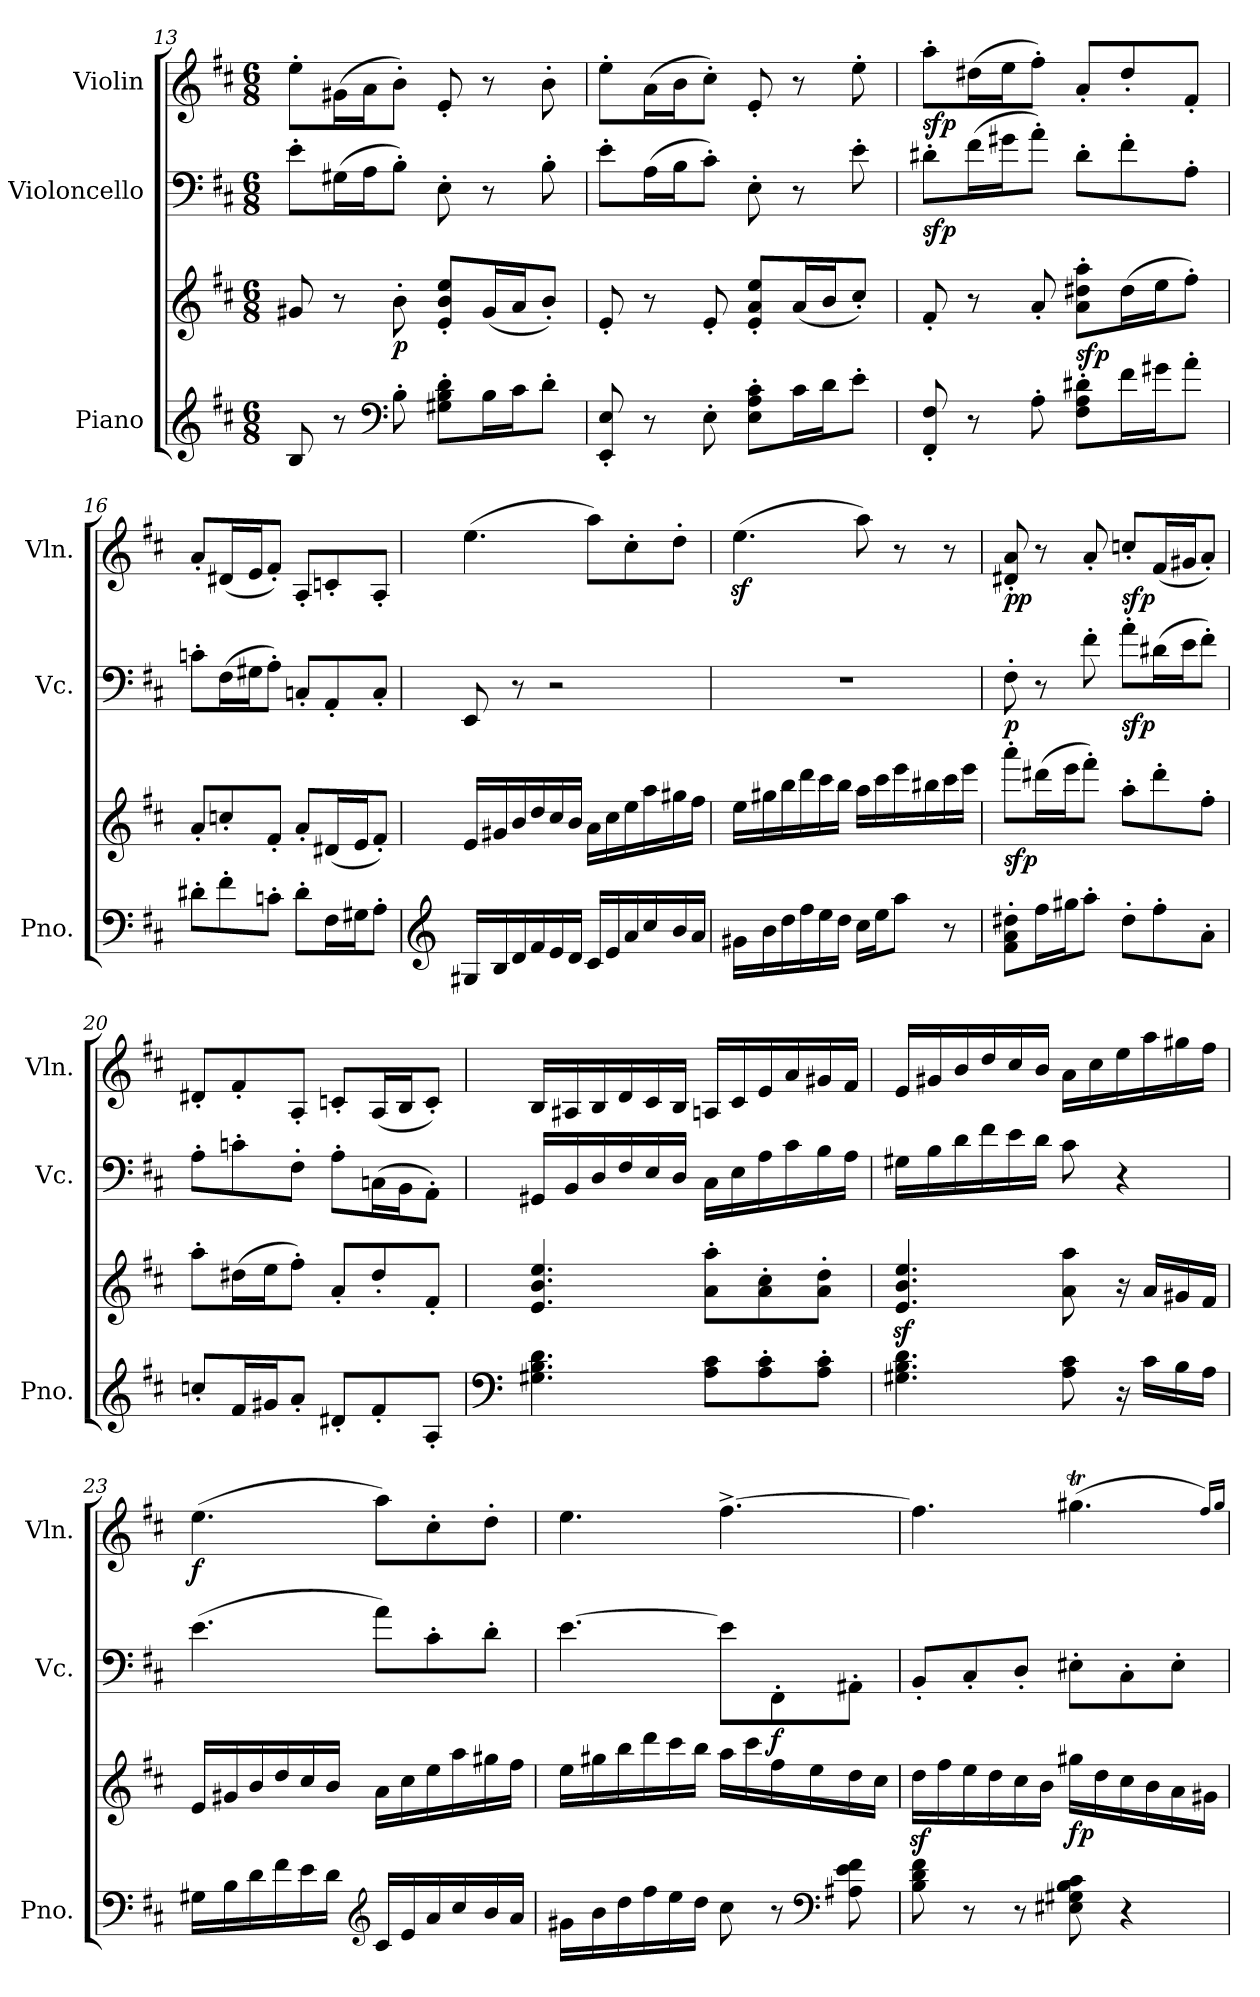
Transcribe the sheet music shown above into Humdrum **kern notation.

**kern	**kern	**dynam	**kern	**dynam	**kern	**dynam
*part3	*part3	*part3	*part2	*part2	*part1	*part1
*staff4	*staff3	*staff3/4	*staff2	*staff2	*staff1	*staff1
*I"Piano	*	*	*I"Violoncello	*	*I"Violin	*
*I'Pno.	*	*	*I'Vc.	*	*I'Vln.	*
!!LO:LB:g=z
*clefG2	*clefG2	*	*clefF4	*	*clefG2	*
*k[f#c#]	*k[f#c#]	*	*k[f#c#]	*	*k[f#c#]	*
*M6/8	*M6/8	*	*M6/8	*	*M6/8	*
=13	=13	=13	=13	=13	=13	=13
8B/	8g#X/	.	8e'\L	.	8ee'\L	.
8r	8r	.	(>16G#X\L	.	(>16g#X\L	.
.	.	.	16A\J	.	16a\J	.
*clefF4	*	*	*	*	*	*
!	!	!LO:DY:b	!	!	!	!
8B'\	8b'\	p	8B'\J)	.	8b'\J)	.
8G#X\' 8B\' 8d\'L	8e/' 8b/' 8ee/'L	.	8E'\	.	8e'/	.
16B\L	(<16g#/L	.	8r	.	8r	.
16c#\J	16a/J	.	.	.	.	.
8d'\J	8b'/J)	.	8B'\	.	8b'\	.
=14	=14	=14	=14	=14	=14	=14
8EE/' 8E/'	8e'/	.	8e'\L	.	8ee'\L	.
8r	8r	.	(>16A\L	.	(>16a\L	.
.	.	.	16B\J	.	16b\J	.
8E'\	8e'/	.	8c#'\J)	.	8cc#'\J)	.
8E\' 8A\' 8c#\'L	8e/' 8a/' 8ee/'L	.	8E'\	.	8e'/	.
16c#\L	(<16a/L	.	8r	.	8r	.
16d\J	16b/J	.	.	.	.	.
8e'\J	8cc#'/J)	.	8e'\	.	8ee'\	.
!!LO:LB:g=z
=15	=15	=15	=15	=15	=15	=15
!	!	!	!	!LO:DY:b	!	!LO:DY:b
8FF#/' 8F#/'	8f#'/	.	8d#X'\L	sfp	8aa'\L	sfp
8r	8r	.	(>16f#\L	.	(>16dd#X\L	.
.	.	.	16g#X\J	.	16ee\J	.
8A'\	8a'/	.	8a'\J)	.	8ff#'\J)	.
!	!	!LO:DY:b	!	!	!	!
8F#\' 8A\' 8d#X\'L	8a\' 8dd#X\' 8aa\'L	sfp	8d#'\L	.	8a'/L	.
16f#\L	(>16dd#\L	.	8f#'\	.	8dd#'/	.
16g#X\J	16ee\J	.	.	.	.	.
8a'\J	8ff#'\J)	.	8A'\J	.	8f#'/J	.
=16	=16	=16	=16	=16	=16	=16
8d#X'\L	8a'/L	.	8cn'\L	.	8a'/L	.
8f#'\	8ccn'/	.	(>16F#\L	.	(<16d#X/L	.
.	.	.	16G#X\J	.	16e/J	.
8cn'\J	8f#'/J	.	8A'\J)	.	8f#'/J)	.
8d#'\L	8a'/L	.	8Cn'/L	.	8A'/L	.
16F#\L	(<16d#X/L	.	8AA'/	.	8cn'/	.
16G#X\J	16e/J	.	.	.	.	.
8A'\J	8f#'/J)	.	8C'/J	.	8A'/J	.
!!LO:PB:g=z
=17	=17	=17	=17	=17	=17	=17
*clefG2	*	*	*	*	*	*
!	!	!LO:DY:b	!	!	!	!
!	!	!LO:DY:n=1:b	!	!	!	!LO:DY:b
!	!	!	!	!	!	!LO:DY:n=1:b
16G#X/LL	16e/LL	f mp	8EE/	.	(>4.ee\	mp f
16B/	16g#X/	.	.	.	.	.
16d/	16b/	.	8r	.	.	.
16f#/	16dd/	.	.	.	.	.
16e/	16cc#/	.	2r	.	.	.
16d/JJ	16b/JJ	.	.	.	.	.
16c#/LL	16a\LL	.	.	.	8aa\L)	.
16e/	16cc#\	.	.	.	.	.
16a/	16ee\	.	.	.	8cc#'\	.
16cc#/	16aa\	.	.	.	.	.
16b/	16gg#X\	.	.	.	8dd'\J	.
16a/JJ	16ff#\JJ	.	.	.	.	.
=18	=18	=18	=18	=18	=18	=18
16g#X\LL	16ee\LL	.	2.r	.	(>4.eez<\	.
16b\	16gg#X\	.	.	.	.	.
16dd\	16bb\	.	.	.	.	.
16ff#\	16ddd\	.	.	.	.	.
16ee\	16ccc#\	.	.	.	.	.
16dd\JJ	16bb\JJ	.	.	.	.	.
16cc#\LL	16aa\LL	.	.	.	8aa\)	.
16ee\J	16ccc#\	.	.	.	.	.
8aa\J	16eee\	.	.	.	8r	.
.	16bb#X\	.	.	.	.	.
8r	16ccc#\	.	.	.	8r	.
.	16eee\JJ	.	.	.	.	.
!!LO:LB:g=z
=19	=19	=19	=19	=19	=19	=19
!	!	!LO:DY:b	!	!LO:DY:b	!	!LO:DY:b
!	!	!	!	!	!	!LO:DY:n=1:b
8f#\' 8a\' 8dd#X\'L	8aaa'\L	sfp	8F#'\	p	8d#X/' 8a/'	p p
16ff#\L	(>16ddd#X\L	.	8r	.	8r	.
16gg#X\J	16eee\J	.	.	.	.	.
8aa'\J	8fff#'\J)	.	8f#'\	.	8a'/	.
!	!	!	!	!LO:DY:b	!	!LO:DY:n=2:b
8dd#'\L	8aa'\L	.	8a'\L	sfp	8ccn'/L	sfp
8ff#'\	8ddd#'\	.	(>16d#X\L	.	(<16f#/L	.
.	.	.	16e\J	.	16g#X/J	.
8a'\J	8ff#'\J	.	8f#'\J)	.	8a'/J)	.
=20	=20	=20	=20	=20	=20	=20
8ccn'/L	8aa'\L	.	8A'\L	.	8d#X'/L	.
16f#/L	(>16dd#X\L	.	8cn'\	.	8f#'/	.
16g#X/J	16ee\J	.	.	.	.	.
8a'/J	8ff#'\J)	.	8F#'\J	.	8A'/J	.
8d#X'/L	8a'/L	.	8A'\L	.	8cn'/L	.
8f#'/	8dd#'/	.	(>16Cn\L	.	(<16A/L	.
.	.	.	16BB\J	.	16B/J	.
8A'/J	8f#'/J	.	8AA'\J)	.	8c'/J)	.
!!LO:LB:g=z
=21	=21	=21	=21	=21	=21	=21
*clefF4	*	*	*	*	*	*
!	!	!LO:DY:b	!	!	!	!
!	!	!LO:DY:n=1:b	!	!	!	!LO:DY:b
!	!	!	!	!	!	!LO:DY:n=1:b
4.G#X\ 4.B\ 4.d\	4.e/ 4.b/ 4.ee/	f mf	16GG#X/LL	.	16B/LL	mp f
.	.	.	16BB/	.	16A#X/	.
.	.	.	16D/	.	16B/	.
.	.	.	16F#/	.	16d/	.
.	.	.	16E/	.	16c#/	.
.	.	.	16D/JJ	.	16B/JJ	.
8A\ 8c#\L	8a\' 8aa\'L	.	16C#\LL	.	16An/LL	.
.	.	.	16E\	.	16c#/	.
8A\' 8c#\'	8a\' 8cc#\'	.	16A\	.	16e/	.
.	.	.	16c#\	.	16a/	.
8A\' 8c#\'J	8a\' 8dd\'J	.	16B\	.	16g#X/	.
.	.	.	16A\JJ	.	16f#/JJ	.
=22	=22	=22	=22	=22	=22	=22
4.G#X\ 4.B\ 4.d\	4.e/z< 4.b/z< 4.ee/z<	.	16G#X\LL	.	16e/LL	.
.	.	.	16B\	.	16g#X/	.
.	.	.	16d\	.	16b/	.
.	.	.	16f#\	.	16dd/	.
.	.	.	16e\	.	16cc#/	.
.	.	.	16d\JJ	.	16b/JJ	.
8A\ 8c#\	8a\ 8aa\	.	8c#\	.	16a\LL	.
.	.	.	.	.	16cc#\	.
16r	16r	.	4r	.	16ee\	.
16c#\LL	16a/LL	.	.	.	16aa\	.
16B\	16g#X/	.	.	.	16gg#X\	.
16A\JJ	16f#/JJ	.	.	.	16ff#\JJ	.
!!LO:PB:g=z
=23	=23	=23	=23	=23	=23	=23
!	!	!	!	!LO:DY:b	!	!
!	!	!	!	!LO:DY:n=1:b	!	!LO:DY:b
16G#X\LL	16e/LL	.	(>4.e\	mp f	(>4.ee\	f
16B\	16g#X/	.	.	.	.	.
16d\	16b/	.	.	.	.	.
16f#\	16dd/	.	.	.	.	.
16e\	16cc#/	.	.	.	.	.
16d\JJ	16b/JJ	.	.	.	.	.
*clefG2	*	*	*	*	*	*
16c#/LL	16a\LL	.	8a\L)	.	8aa\L)	.
16e/	16cc#\	.	.	.	.	.
16a/	16ee\	.	8c#'\	.	8cc#'\	.
16cc#/	16aa\	.	.	.	.	.
16b/	16gg#X\	.	8d'\J	.	8dd'\J	.
16a/JJ	16ff#\JJ	.	.	.	.	.
=24	=24	=24	=24	=24	=24	=24
16g#X\LL	16ee\LL	.	[4.e\	.	4.ee\	.
16b\	16gg#X\	.	.	.	.	.
16dd\	16bb\	.	.	.	.	.
16ff#\	16ddd\	.	.	.	.	.
16ee\	16ccc#\	.	.	.	.	.
16dd\JJ	16bb\JJ	.	.	.	.	.
8cc#\	16aa\LL	.	8e\L]	.	[4.ff#^\	.
.	16ccc#\	.	.	.	.	.
!	!	!	!	!LO:DY:b	!	!
8r	16ff#\	.	8FF#'\	f	.	.
.	16ee\	.	.	.	.	.
*clefF4	*	*	*	*	*	*
8A#X\ 8e\ 8f#\	16dd\	.	8AA#X'\J	.	.	.
.	16cc#\JJ	.	.	.	.	.
!!LO:LB:g=z
=25	=25	=25	=25	=25	=25	=25
8B\ 8d\ 8f#\	16ddz<\LL	.	8BB'/L	.	4.ff#\]	.
.	16ff#\	.	.	.	.	.
8r	16ee\	.	8C#'/	.	.	.
.	16dd\	.	.	.	.	.
8r	16cc#\	.	8D'/J	.	.	.
.	16b\JJ	.	.	.	.	.
!	!	!LO:DY:b	!	!	!	!
8E#X\ 8G#X\ 8B\ 8c#\	16gg#X\LL	fp	8E#X'\L	.	(>4.gg#Xt\	.
.	16dd\	.	.	.	.	.
4r	16cc#\	.	8C#'\	.	.	.
.	16b\	.	.	.	.	.
.	16a\	.	8E#'\J	.	.	.
.	16g#X\JJ	.	.	.	.	.
.	.	.	.	.	16qff#/LL)	.
.	.	.	.	.	16qgg#/JJ	.
=	=	=	=	=	=	=
*-	*-	*-	*-	*-	*-	*-
